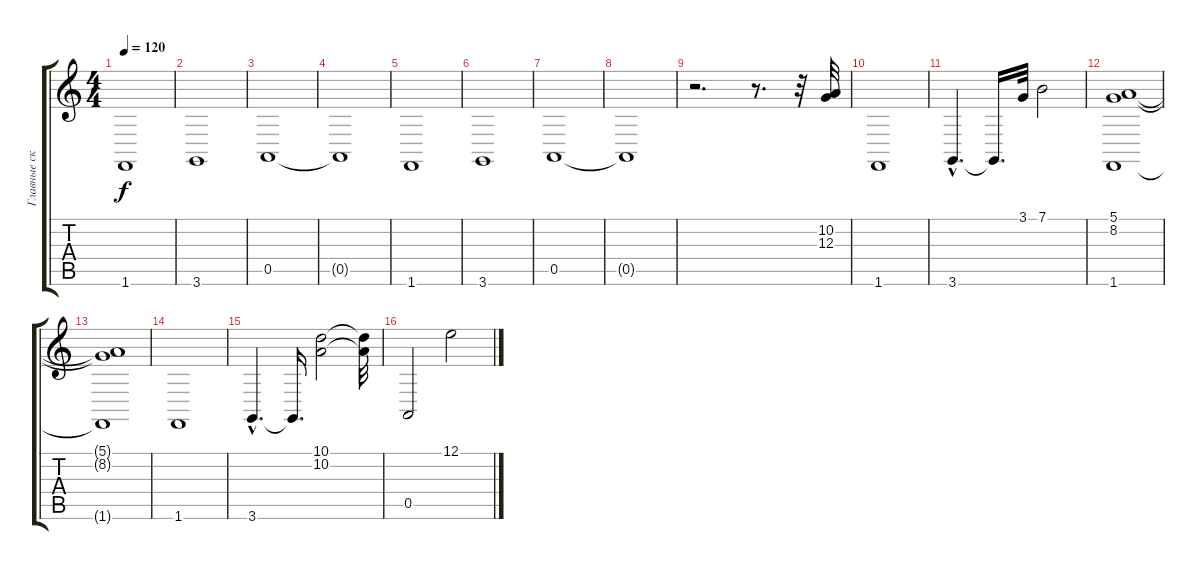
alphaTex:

\track ("Главные скрипки" "Главные ск") {instrument stringensemble2}
\staff {score tabs}
\tuning (E4 B3 G3 D3 A2 E2) {hide}
\ts (4 4)
\tempo 120
\clef g2
\ks c
1.6.1{dy f} |
3.6.1 |
0.5.1 |
0.5{t}.1 |
1.6.1 |
3.6.1 |
0.5.1 |
0.5{t}.1 |
r.2{d} r.8{d} r.32 (10.2 12.3).32 |
1.6.1 |
3.6{hac}.4{d} 3.6{t}.16{d} 3.1.32 7.1.2 |
(5.1 8.2 1.6).1 |
(5.1{t} 8.2{t} 1.6{t}).1 |
1.6.1 |
3.6{hac}.4{d} 3.6{t}.16{d} (10.1 10.2).2 (10.1{t} 10.2{t}).32 |
0.5.2 12.1.2
